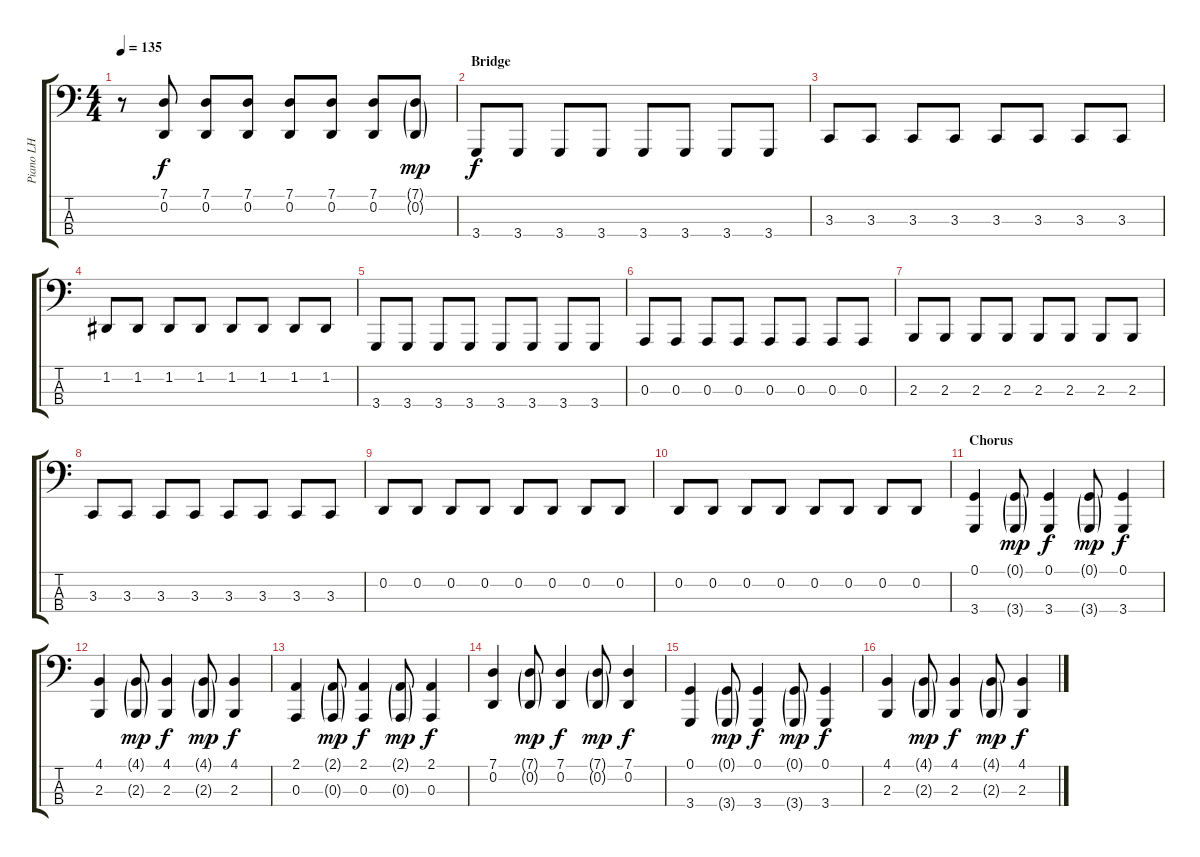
\track ("Piano LH" "Piano LH") {instrument acousticgrandpiano}
\staff {score tabs}
\tuning (G2 D2 A1 E1) {hide}
\ts (4 4)
\tempo 135
\clef f4
\ks c
r.8{dy f} (7.1 0.2).8 (7.1 0.2).8 (7.1 0.2).8 (7.1 0.2).8 (7.1 0.2).8 (7.1 0.2).8 (7.1{g} 0.2{g}).8{dy mp} |
\section ("" "Bridge")
3.4.8{dy f} 3.4.8 3.4.8 3.4.8 3.4.8 3.4.8 3.4.8 3.4.8 |
3.3.8 3.3.8 3.3.8 3.3.8 3.3.8 3.3.8 3.3.8 3.3.8 |
1.2.8 1.2.8 1.2.8 1.2.8 1.2.8 1.2.8 1.2.8 1.2.8 |
3.4.8 3.4.8 3.4.8 3.4.8 3.4.8 3.4.8 3.4.8 3.4.8 |
0.3.8 0.3.8 0.3.8 0.3.8 0.3.8 0.3.8 0.3.8 0.3.8 |
2.3.8 2.3.8 2.3.8 2.3.8 2.3.8 2.3.8 2.3.8 2.3.8 |
3.3.8 3.3.8 3.3.8 3.3.8 3.3.8 3.3.8 3.3.8 3.3.8 |
0.2.8 0.2.8 0.2.8 0.2.8 0.2.8 0.2.8 0.2.8 0.2.8 |
0.2.8 0.2.8 0.2.8 0.2.8 0.2.8 0.2.8 0.2.8 0.2.8 |
\section ("" "Chorus")
(0.1 3.4).4 (0.1{g} 3.4{g}).8{dy mp} (0.1 3.4).4{dy f} (0.1{g} 3.4{g}).8{dy mp} (0.1 3.4).4{dy f} |
(4.1 2.3).4 (4.1{g} 2.3{g}).8{dy mp} (4.1 2.3).4{dy f} (4.1{g} 2.3{g}).8{dy mp} (4.1 2.3).4{dy f} |
(2.1 0.3).4 (2.1{g} 0.3{g}).8{dy mp} (2.1 0.3).4{dy f} (2.1{g} 0.3{g}).8{dy mp} (2.1 0.3).4{dy f} |
(7.1 0.2).4 (7.1{g} 0.2{g}).8{dy mp} (7.1 0.2).4{dy f} (7.1{g} 0.2{g}).8{dy mp} (7.1 0.2).4{dy f} |
(0.1 3.4).4 (0.1{g} 3.4{g}).8{dy mp} (0.1 3.4).4{dy f} (0.1{g} 3.4{g}).8{dy mp} (0.1 3.4).4{dy f} |
(4.1 2.3).4 (4.1{g} 2.3{g}).8{dy mp} (4.1 2.3).4{dy f} (4.1{g} 2.3{g}).8{dy mp} (4.1 2.3).4{dy f}
